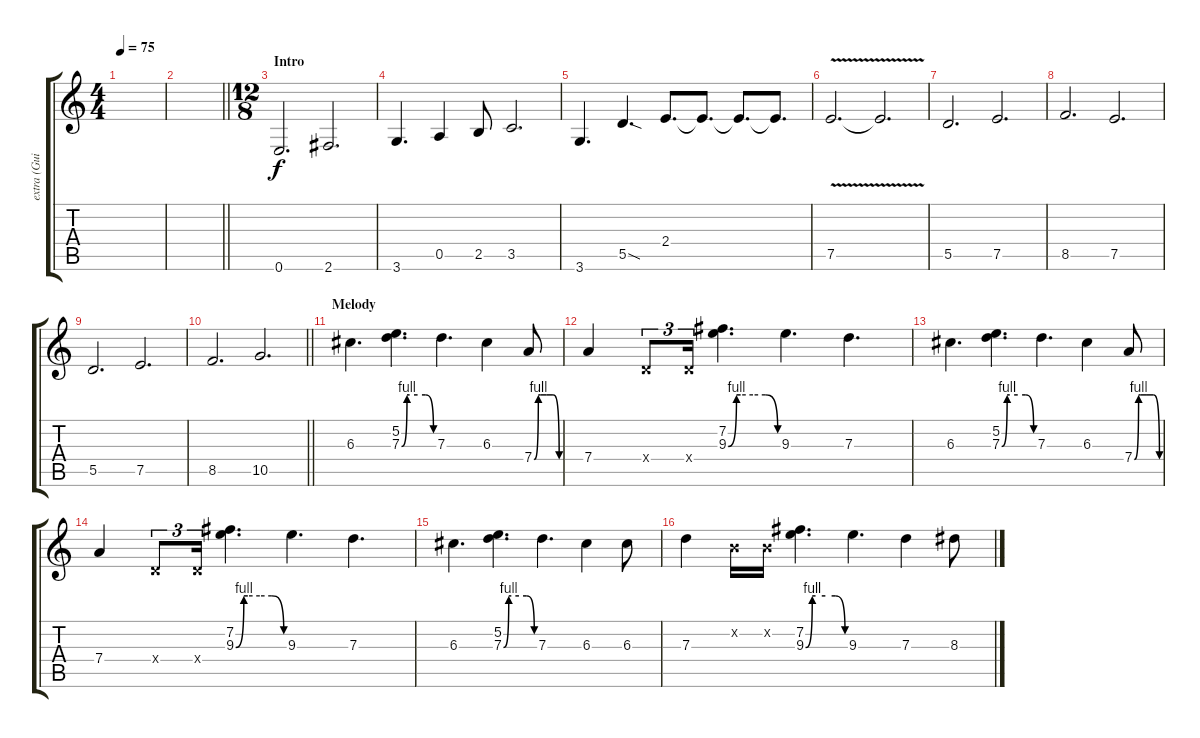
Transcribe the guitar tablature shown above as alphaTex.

\track ("extra (Guitar)" "extra (Gui") {instrument distortionguitar}
\staff {score tabs}
\tuning (E4 B3 G3 D3 A2 E2) {hide}
\ts (4 4)
\tempo 75
\clef g2
\ks c
|
\barLineRight lightlight
|
\ts (12 8)
\section ("" "Intro")
0.6.2{d volume 13} 2.6.2{d} |
3.6.4{d} 0.5.4 2.5.8 3.5.2{d} |
3.6.4{d} 5.5{sod}.4{d} 2.4.8{d} 2.4{t}.8{d} 2.4{t}.8{d} 2.4{t}.8{d} |
7.5{v}.2{d} 7.5{t}.2{d} |
5.5.2{d} 7.5.2{d} |
8.5.2{d} 7.5.2{d} |
5.5.2{d} 7.5.2{d} |
\barLineRight lightlight
8.5.2{d} 10.5.2{d} |
\section ("" "Melody")
6.3.4{d volume 9} (5.2 7.3{be (custom 0 0 10 4 15 4 30 4 45 4 60 0)}).4{d} 7.3.4{d} 6.3.4 7.4{be (custom 0 0 10 4 15 4 30 4 45 4 60 0)}.8 |
7.4.4 0.4{x}.8{tu (3 2)} 0.4{x}.16{tu (3 2)} (7.2 9.3{be (custom 0 0 10 4 15 4 30 4 45 4 60 0)}).4{d} 9.3.4{d} 7.3.4{d} |
6.3.4{d} (5.2 7.3{be (custom 0 0 10 4 15 4 30 4 45 4 60 0)}).4{d} 7.3.4{d} 6.3.4 7.4{be (custom 0 0 10 4 15 4 30 4 45 4 60 0)}.8 |
7.4.4 0.4{x}.8{tu (3 2)} 0.4{x}.16{tu (3 2)} (7.2 9.3{be (custom 0 0 10 4 15 4 30 4 45 4 60 0)}).4{d} 9.3.4{d} 7.3.4{d} |
6.3.4{d} (5.2 7.3{be (custom 0 0 10 4 15 4 30 4 45 4 60 0)}).4{d} 7.3.4{d} 6.3.4 6.3.8 |
7.3.4 0.2{x}.16 0.2{x}.16 (7.2 9.3{be (custom 0 0 10 4 15 4 30 4 45 4 60 0)}).4{d} 9.3.4{d} 7.3.4 8.3.8
